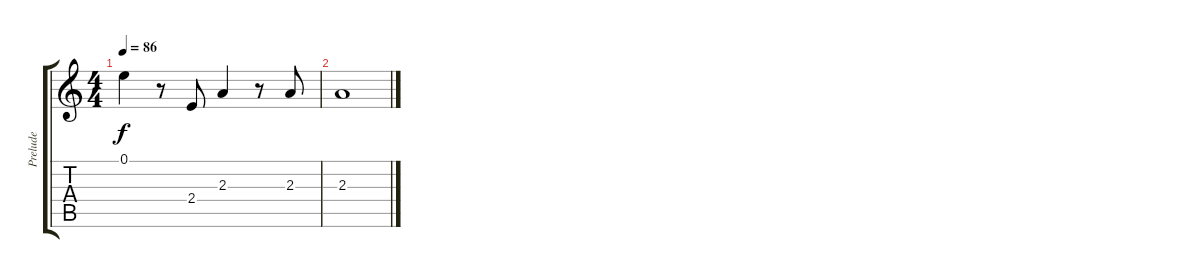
\track ("Prelude " "Prelude ") {instrument acousticguitarnylon}
\staff {score tabs}
\tuning (E4 B3 G3 D3 A2 E2) {hide}
\ts (4 4)
\tempo 86
\clef g2
\ks c
0.1.4{dy f} r.8 2.4.8 2.3.4 r.8 2.3.8 |
2.3.1
